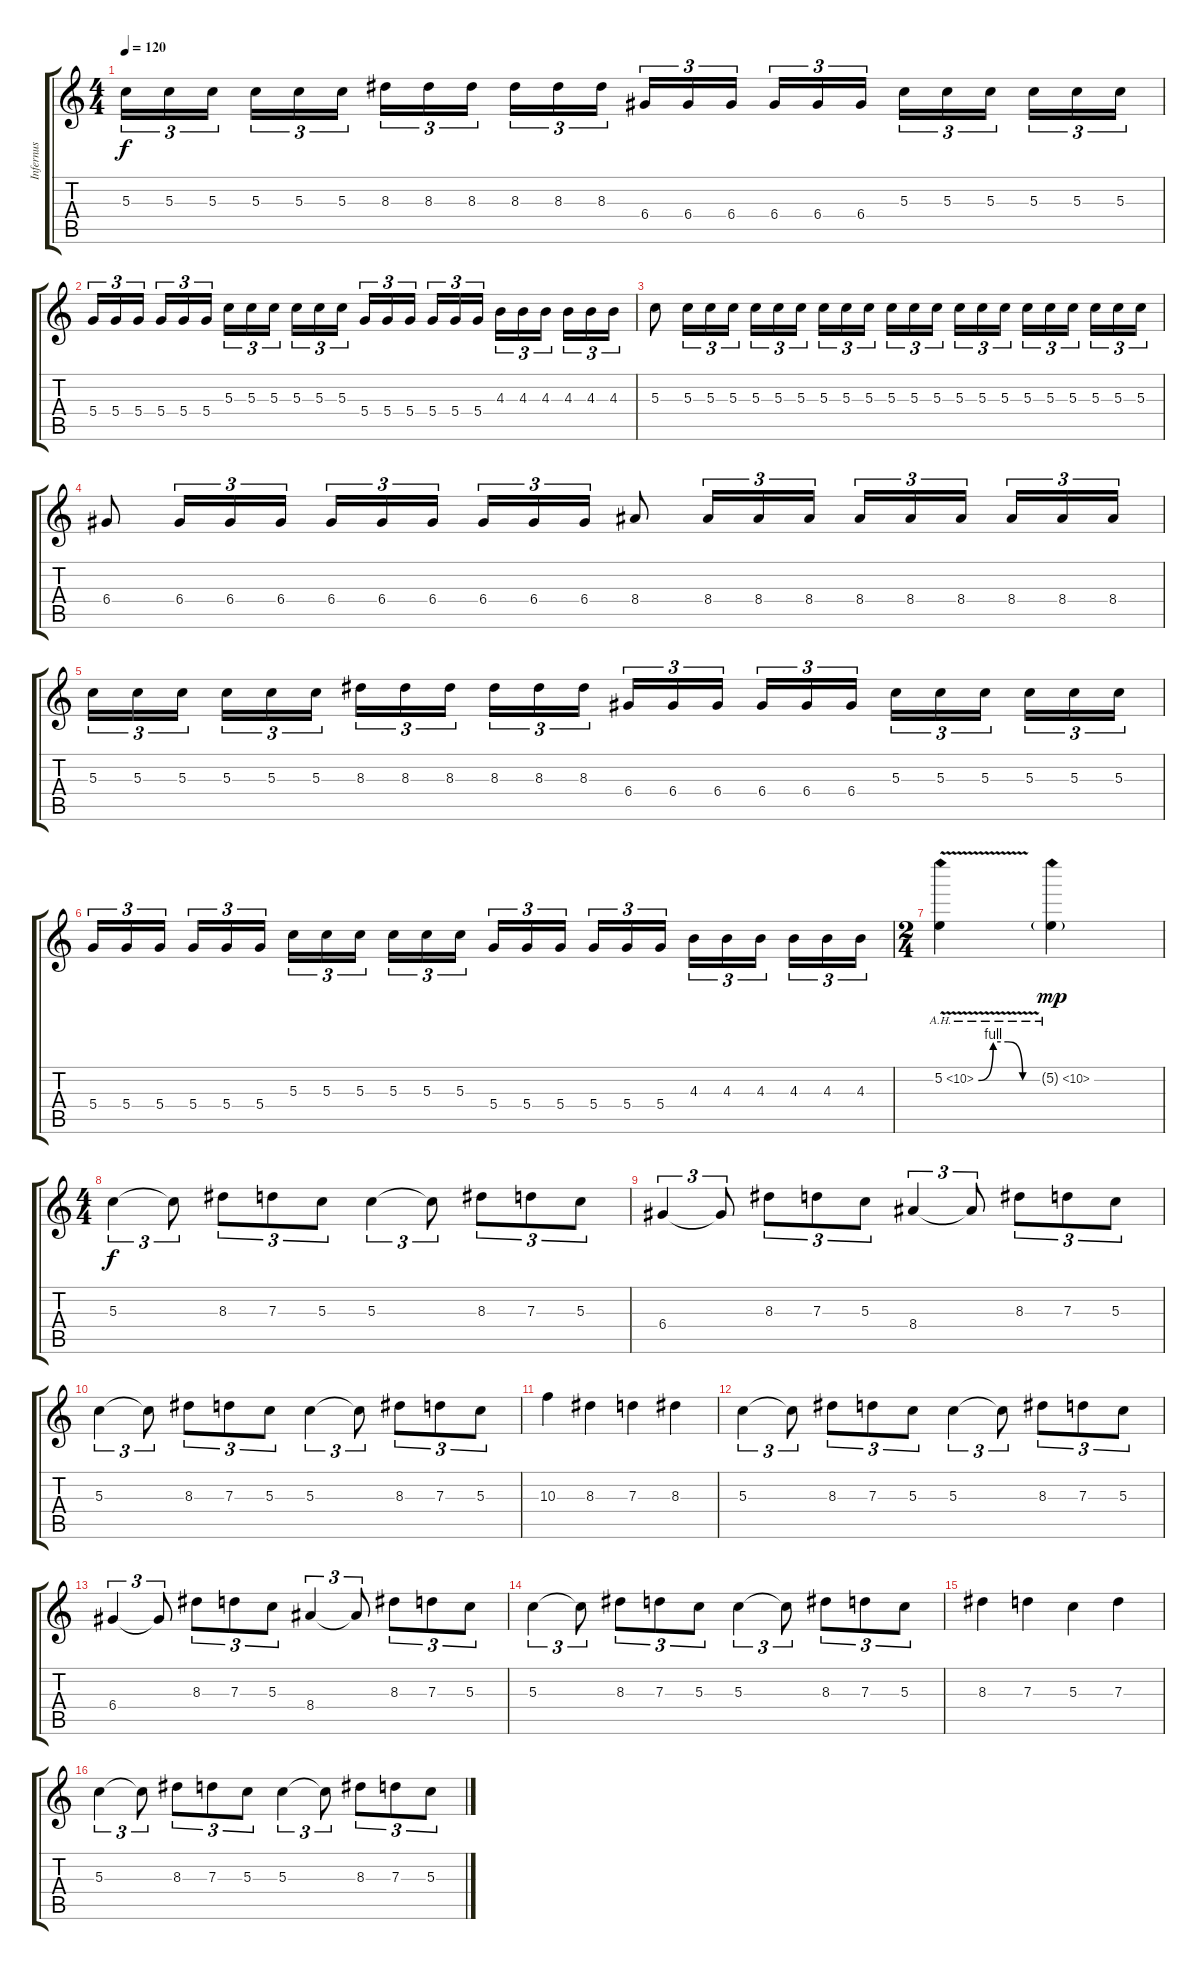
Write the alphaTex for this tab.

\track ("Infernus" "Infernus") {instrument distortionguitar}
\staff {score tabs}
\tuning (E4 B3 G3 D3 A2 E2) {hide}
\ts (4 4)
\tempo 120
\clef g2
\ks c
5.3.16{tu (3 2) dy f} 5.3.16{tu (3 2)} 5.3.16{tu (3 2)} 5.3.16{tu (3 2)} 5.3.16{tu (3 2)} 5.3.16{tu (3 2)} 8.3.16{tu (3 2)} 8.3.16{tu (3 2)} 8.3.16{tu (3 2)} 8.3.16{tu (3 2)} 8.3.16{tu (3 2)} 8.3.16{tu (3 2)} 6.4.16{tu (3 2)} 6.4.16{tu (3 2)} 6.4.16{tu (3 2)} 6.4.16{tu (3 2)} 6.4.16{tu (3 2)} 6.4.16{tu (3 2)} 5.3.16{tu (3 2)} 5.3.16{tu (3 2)} 5.3.16{tu (3 2)} 5.3.16{tu (3 2)} 5.3.16{tu (3 2)} 5.3.16{tu (3 2)} |
5.4.16{tu (3 2)} 5.4.16{tu (3 2)} 5.4.16{tu (3 2)} 5.4.16{tu (3 2)} 5.4.16{tu (3 2)} 5.4.16{tu (3 2)} 5.3.16{tu (3 2)} 5.3.16{tu (3 2)} 5.3.16{tu (3 2)} 5.3.16{tu (3 2)} 5.3.16{tu (3 2)} 5.3.16{tu (3 2)} 5.4.16{tu (3 2)} 5.4.16{tu (3 2)} 5.4.16{tu (3 2)} 5.4.16{tu (3 2)} 5.4.16{tu (3 2)} 5.4.16{tu (3 2)} 4.3.16{tu (3 2)} 4.3.16{tu (3 2)} 4.3.16{tu (3 2)} 4.3.16{tu (3 2)} 4.3.16{tu (3 2)} 4.3.16{tu (3 2)} |
5.3.8 5.3.16{tu (3 2)} 5.3.16{tu (3 2)} 5.3.16{tu (3 2)} 5.3.16{tu (3 2)} 5.3.16{tu (3 2)} 5.3.16{tu (3 2)} 5.3.16{tu (3 2)} 5.3.16{tu (3 2)} 5.3.16{tu (3 2)} 5.3.16{tu (3 2)} 5.3.16{tu (3 2)} 5.3.16{tu (3 2)} 5.3.16{tu (3 2)} 5.3.16{tu (3 2)} 5.3.16{tu (3 2)} 5.3.16{tu (3 2)} 5.3.16{tu (3 2)} 5.3.16{tu (3 2)} 5.3.16{tu (3 2)} 5.3.16{tu (3 2)} 5.3.16{tu (3 2)} |
6.4.8 6.4.16{tu (3 2)} 6.4.16{tu (3 2)} 6.4.16{tu (3 2)} 6.4.16{tu (3 2)} 6.4.16{tu (3 2)} 6.4.16{tu (3 2)} 6.4.16{tu (3 2)} 6.4.16{tu (3 2)} 6.4.16{tu (3 2)} 8.4.8 8.4.16{tu (3 2)} 8.4.16{tu (3 2)} 8.4.16{tu (3 2)} 8.4.16{tu (3 2)} 8.4.16{tu (3 2)} 8.4.16{tu (3 2)} 8.4.16{tu (3 2)} 8.4.16{tu (3 2)} 8.4.16{tu (3 2)} |
5.3.16{tu (3 2)} 5.3.16{tu (3 2)} 5.3.16{tu (3 2)} 5.3.16{tu (3 2)} 5.3.16{tu (3 2)} 5.3.16{tu (3 2)} 8.3.16{tu (3 2)} 8.3.16{tu (3 2)} 8.3.16{tu (3 2)} 8.3.16{tu (3 2)} 8.3.16{tu (3 2)} 8.3.16{tu (3 2)} 6.4.16{tu (3 2)} 6.4.16{tu (3 2)} 6.4.16{tu (3 2)} 6.4.16{tu (3 2)} 6.4.16{tu (3 2)} 6.4.16{tu (3 2)} 5.3.16{tu (3 2)} 5.3.16{tu (3 2)} 5.3.16{tu (3 2)} 5.3.16{tu (3 2)} 5.3.16{tu (3 2)} 5.3.16{tu (3 2)} |
5.4.16{tu (3 2)} 5.4.16{tu (3 2)} 5.4.16{tu (3 2)} 5.4.16{tu (3 2)} 5.4.16{tu (3 2)} 5.4.16{tu (3 2)} 5.3.16{tu (3 2)} 5.3.16{tu (3 2)} 5.3.16{tu (3 2)} 5.3.16{tu (3 2)} 5.3.16{tu (3 2)} 5.3.16{tu (3 2)} 5.4.16{tu (3 2)} 5.4.16{tu (3 2)} 5.4.16{tu (3 2)} 5.4.16{tu (3 2)} 5.4.16{tu (3 2)} 5.4.16{tu (3 2)} 4.3.16{tu (3 2)} 4.3.16{tu (3 2)} 4.3.16{tu (3 2)} 4.3.16{tu (3 2)} 4.3.16{tu (3 2)} 4.3.16{tu (3 2)} |
\ts (2 4)
5.2{be (custom 0 0 15 4 30 4 45 0 60 0) ah 5 v}.4 5.2{ah 5 g}.4{dy mp} |
\ts (4 4)
5.3.4{tu (3 2) dy f} 5.3{t}.8{tu (3 2)} 8.3.8{tu (3 2)} 7.3.8{tu (3 2)} 5.3.8{tu (3 2)} 5.3.4{tu (3 2)} 5.3{t}.8{tu (3 2)} 8.3.8{tu (3 2)} 7.3.8{tu (3 2)} 5.3.8{tu (3 2)} |
6.4.4{tu (3 2)} 6.4{t}.8{tu (3 2)} 8.3.8{tu (3 2)} 7.3.8{tu (3 2)} 5.3.8{tu (3 2)} 8.4.4{tu (3 2)} 8.4{t}.8{tu (3 2)} 8.3.8{tu (3 2)} 7.3.8{tu (3 2)} 5.3.8{tu (3 2)} |
5.3.4{tu (3 2)} 5.3{t}.8{tu (3 2)} 8.3.8{tu (3 2)} 7.3.8{tu (3 2)} 5.3.8{tu (3 2)} 5.3.4{tu (3 2)} 5.3{t}.8{tu (3 2)} 8.3.8{tu (3 2)} 7.3.8{tu (3 2)} 5.3.8{tu (3 2)} |
10.3.4 8.3.4 7.3.4 8.3.4 |
5.3.4{tu (3 2)} 5.3{t}.8{tu (3 2)} 8.3.8{tu (3 2)} 7.3.8{tu (3 2)} 5.3.8{tu (3 2)} 5.3.4{tu (3 2)} 5.3{t}.8{tu (3 2)} 8.3.8{tu (3 2)} 7.3.8{tu (3 2)} 5.3.8{tu (3 2)} |
6.4.4{tu (3 2)} 6.4{t}.8{tu (3 2)} 8.3.8{tu (3 2)} 7.3.8{tu (3 2)} 5.3.8{tu (3 2)} 8.4.4{tu (3 2)} 8.4{t}.8{tu (3 2)} 8.3.8{tu (3 2)} 7.3.8{tu (3 2)} 5.3.8{tu (3 2)} |
5.3.4{tu (3 2)} 5.3{t}.8{tu (3 2)} 8.3.8{tu (3 2)} 7.3.8{tu (3 2)} 5.3.8{tu (3 2)} 5.3.4{tu (3 2)} 5.3{t}.8{tu (3 2)} 8.3.8{tu (3 2)} 7.3.8{tu (3 2)} 5.3.8{tu (3 2)} |
8.3.4 7.3.4 5.3.4 7.3.4 |
5.3.4{tu (3 2)} 5.3{t}.8{tu (3 2)} 8.3.8{tu (3 2)} 7.3.8{tu (3 2)} 5.3.8{tu (3 2)} 5.3.4{tu (3 2)} 5.3{t}.8{tu (3 2)} 8.3.8{tu (3 2)} 7.3.8{tu (3 2)} 5.3.8{tu (3 2)}
